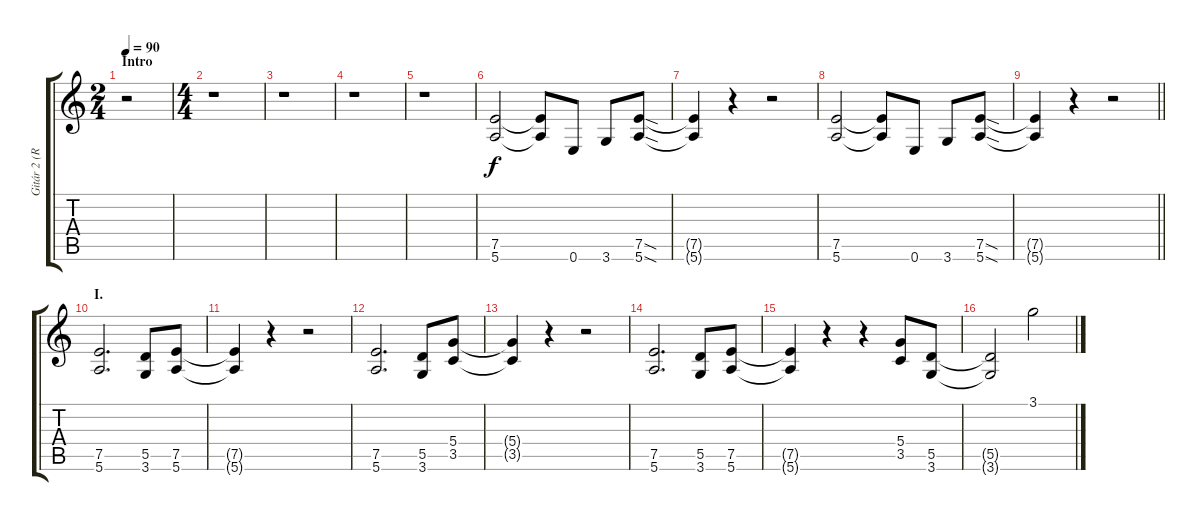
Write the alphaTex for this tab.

\track ("Gitár 2 (Ritchie Blackmore)" "Gitár 2 (R") {instrument distortionguitar}
\staff {score tabs}
\tuning (E4 B3 G3 D3 A2 E2) {hide}
\ts (2 4)
\section ("" "Intro")
\tempo 90
\clef g2
\ks c
r.2{dy f instrument distortionguitar} |
\ts (4 4)
r.1 |
r.1 |
r.1 |
r.1 |
(7.5 5.6).2 (7.5{t} 5.6{t}).8 0.6.8 3.6.8 (7.5{sod} 5.6{sod}).8 |
(7.5{t} 5.6{t}).4 r.4 r.2 |
(7.5 5.6).2 (7.5{t} 5.6{t}).8 0.6.8 3.6.8 (7.5{sod} 5.6{sod}).8 |
\barLineRight lightlight
(7.5{t} 5.6{t}).4 r.4 r.2 |
\section ("" "I.")
(7.5 5.6).2{d} (5.5 3.6).8 (7.5 5.6).8 |
(7.5{t} 5.6{t}).4 r.4 r.2 |
(7.5 5.6).2{d} (5.5 3.6).8 (5.4 3.5).8 |
(5.4{t} 3.5{t}).4 r.4 r.2 |
(7.5 5.6).2{d} (5.5 3.6).8 (7.5 5.6).8 |
(7.5{t} 5.6{t}).4 r.4 r.4 (5.4 3.5).8 (5.5 3.6).8 |
(5.5{t} 3.6{t}).2 3.1.2
